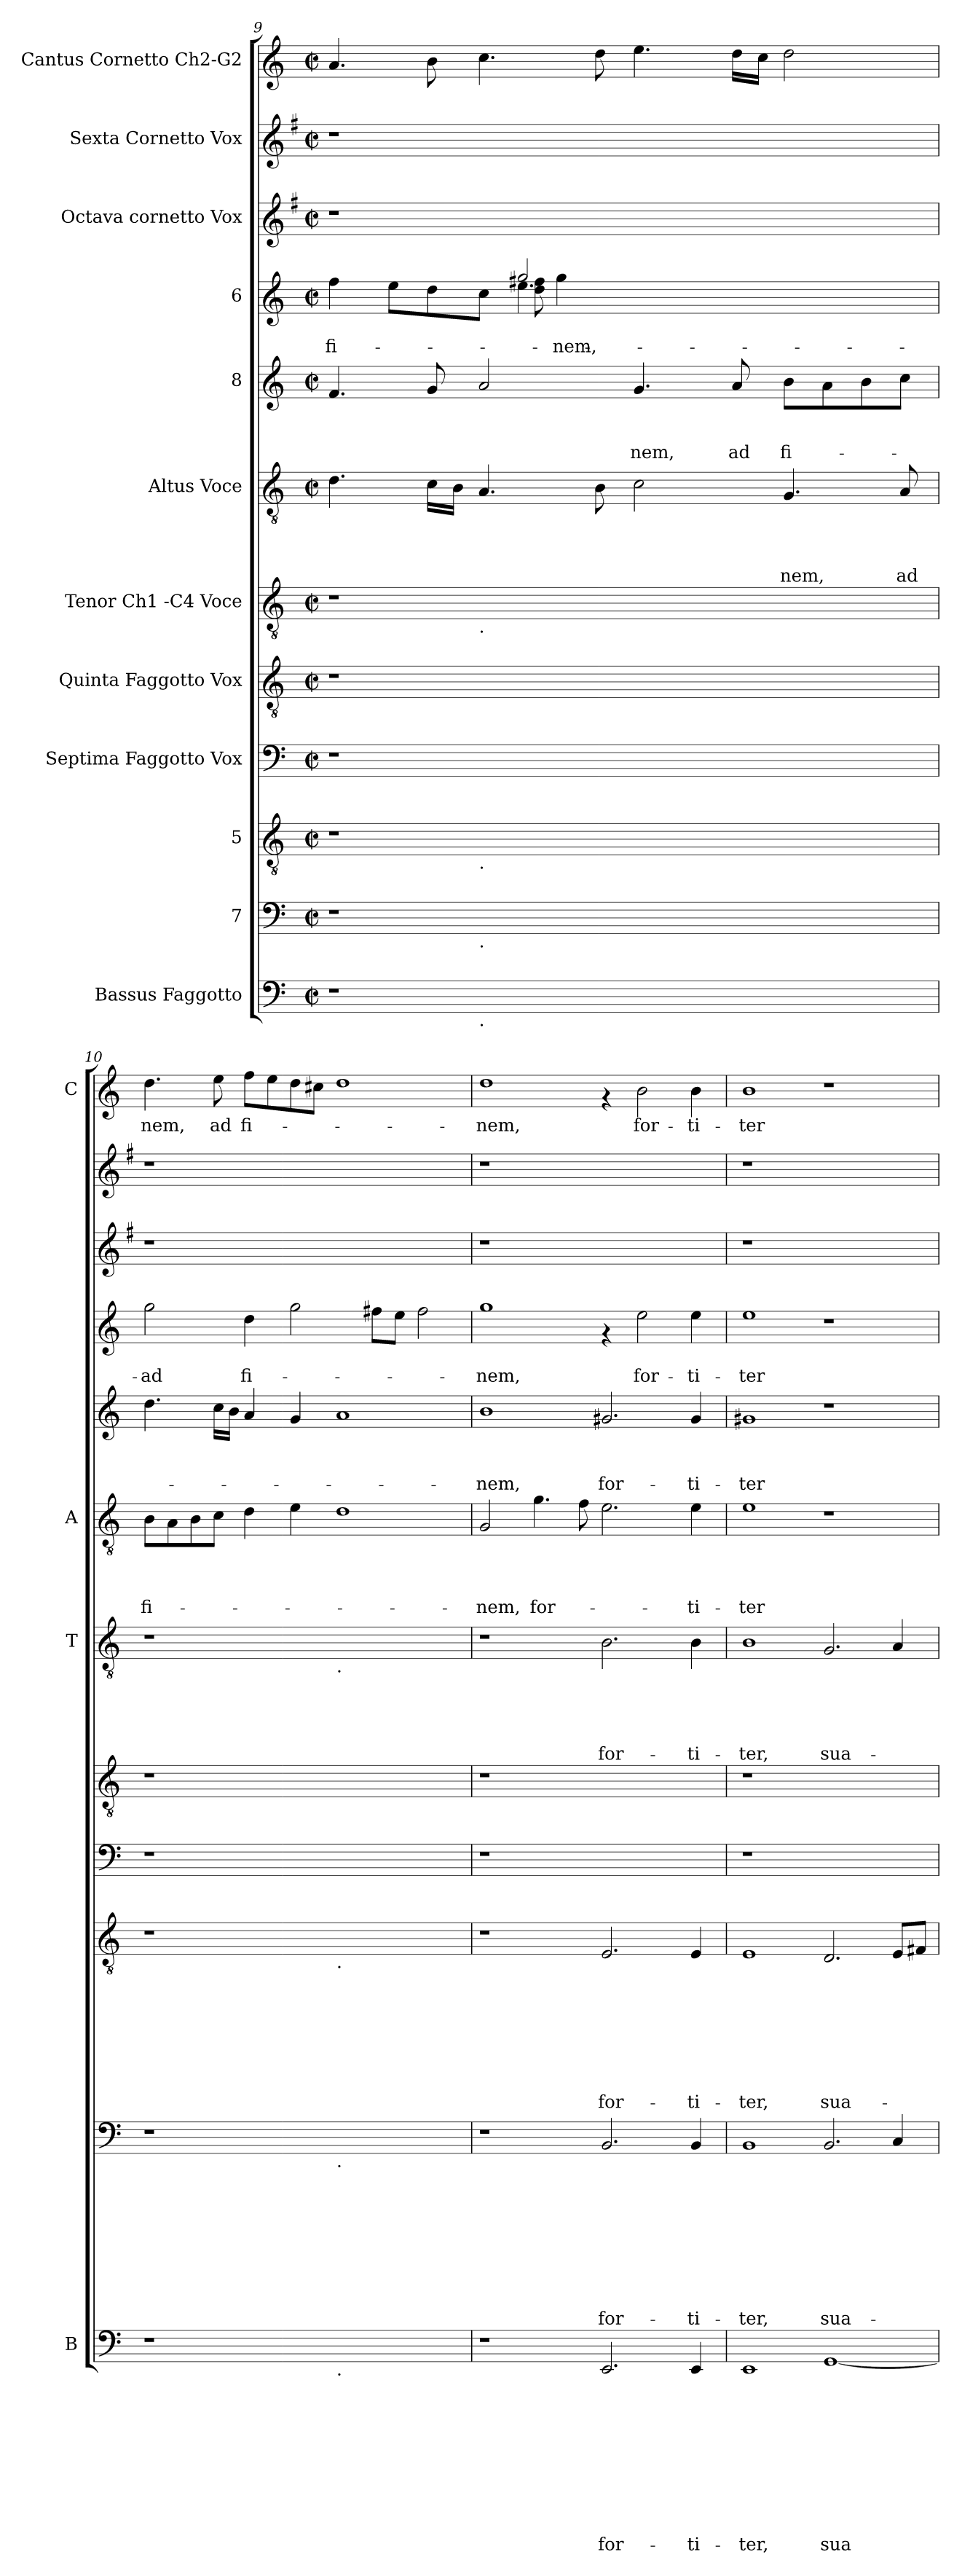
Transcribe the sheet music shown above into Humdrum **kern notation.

**kern	**text	**text	**text	**text	**text	**text	**text	**text	**text	**text	**kern	**text	**text	**text	**text	**text	**text	**text	**text	**text	**kern	**text	**text	**text	**text	**text	**text	**text	**text	**kern	**kern	**kern	**text	**text	**text	**text	**text	**kern	**text	**text	**text	**text	**kern	**text	**text	**text	**kern	**text	**text	**kern	**kern	**kern	**text
*part12	*part12	*part12	*part12	*part12	*part12	*part12	*part12	*part12	*part12	*part12	*part11	*part11	*part11	*part11	*part11	*part11	*part11	*part11	*part11	*part11	*part10	*part10	*part10	*part10	*part10	*part10	*part10	*part10	*part10	*part9	*part8	*part7	*part7	*part7	*part7	*part7	*part7	*part6	*part6	*part6	*part6	*part6	*part5	*part5	*part5	*part5	*part4	*part4	*part4	*part3	*part2	*part1	*part1
*staff12	*staff12	*staff12	*staff12	*staff12	*staff12	*staff12	*staff12	*staff12	*staff12	*staff12	*staff11	*staff11	*staff11	*staff11	*staff11	*staff11	*staff11	*staff11	*staff11	*staff11	*staff10	*staff10	*staff10	*staff10	*staff10	*staff10	*staff10	*staff10	*staff10	*staff9	*staff8	*staff7	*staff7	*staff7	*staff7	*staff7	*staff7	*staff6	*staff6	*staff6	*staff6	*staff6	*staff5	*staff5	*staff5	*staff5	*staff4	*staff4	*staff4	*staff3	*staff2	*staff1	*staff1
*I"Bassus Faggotto	*	*	*	*	*	*	*	*	*	*	*I"7	*	*	*	*	*	*	*	*	*	*I"5	*	*	*	*	*	*	*	*	*I"Septima Faggotto Vox	*I"Quinta Faggotto Vox	*I"Tenor Ch1 -C4 Voce	*	*	*	*	*	*I"Altus Voce	*	*	*	*	*I"8	*	*	*	*I"6	*	*	*I"Octava cornetto Vox	*I"Sexta Cornetto Vox	*I"Cantus Cornetto Ch2-G2	*
*I'B	*	*	*	*	*	*	*	*	*	*	*	*	*	*	*	*	*	*	*	*	*	*	*	*	*	*	*	*	*	*	*	*I'T	*	*	*	*	*	*I'A	*	*	*	*	*	*	*	*	*	*	*	*	*	*I'C	*
*clefF4	*	*	*	*	*	*	*	*	*	*	*clefF4	*	*	*	*	*	*	*	*	*	*clefGv2	*	*	*	*	*	*	*	*	*clefF4	*clefGv2	*clefGv2	*	*	*	*	*	*clefGv2	*	*	*	*	*clefG2	*	*	*	*clefG2	*	*	*clefG2	*clefG2	*clefG2	*
*	*	*	*	*	*	*	*	*	*	*	*	*	*	*	*	*	*	*	*	*	*	*	*	*	*	*	*	*	*	*	*	*	*	*	*	*	*	*	*	*	*	*	*	*	*	*	*	*	*	*ITrd4c7	*ITrd4c7	*	*
*k[]	*	*	*	*	*	*	*	*	*	*	*k[]	*	*	*	*	*	*	*	*	*	*k[]	*	*	*	*	*	*	*	*	*k[]	*k[]	*k[]	*	*	*	*	*	*k[]	*	*	*	*	*k[]	*	*	*	*k[]	*	*	*k[]	*k[]	*k[]	*
*C:	*	*	*	*	*	*	*	*	*	*	*C:	*	*	*	*	*	*	*	*	*	*C:	*	*	*	*	*	*	*	*	*C:	*C:	*C:	*	*	*	*	*	*C:	*	*	*	*	*C:	*	*	*	*C:	*	*	*C:	*C:	*C:	*
*M2/2	*	*	*	*	*	*	*	*	*	*	*M2/2	*	*	*	*	*	*	*	*	*	*M2/2	*	*	*	*	*	*	*	*	*M2/2	*M2/2	*M2/2	*	*	*	*	*	*M2/2	*	*	*	*	*M2/2	*	*	*	*M2/2	*	*	*M2/2	*M2/2	*M2/2	*
*met(c|)	*	*	*	*	*	*	*	*	*	*	*met(c|)	*	*	*	*	*	*	*	*	*	*met(c|)	*	*	*	*	*	*	*	*	*met(c|)	*met(c|)	*met(c|)	*	*	*	*	*	*met(c|)	*	*	*	*	*met(c|)	*	*	*	*met(c|)	*	*	*met(c|)	*met(c|)	*met(c|)	*
=9	=9	=9	=9	=9	=9	=9	=9	=9	=9	=9	=9	=9	=9	=9	=9	=9	=9	=9	=9	=9	=9	=9	=9	=9	=9	=9	=9	=9	=9	=9	=9	=9	=9	=9	=9	=9	=9	=9	=9	=9	=9	=9	=9	=9	=9	=9	=9	=9	=9	=9	=9	=9	=9
!	!	!	!	!	!	!	!	!	!	!	!	!	!	!	!	!	!	!	!	!	!	!	!	!	!	!	!	!	!	!	!	!	!	!	!	!	!	!	!	!	!	!	!	!	!	!	!	!	!LO:LY:b	!	!	!	!
*^	*	*	*	*	*	*	*	*	*	*	*^	*	*	*	*	*	*	*	*	*	*^	*	*	*	*	*	*	*	*	*	*	*^	*	*	*	*	*	*	*	*	*	*	*	*	*	*	*^	*	*	*	*	*	*
*	*	*	*	*	*	*	*	*	*	*	*	*	*	*	*	*	*	*	*	*	*	*	*	*	*	*	*	*	*	*	*	*	*	*	*	*	*	*	*	*	*	*	*	*	*	*	*	*	*	*	*	*^	*	*	*	*	*	*
1r	2ryy	.	.	.	.	.	.	.	.	.	.	1r	2ryy	.	.	.	.	.	.	.	.	.	1r	2ryy	.	.	.	.	.	.	.	.	1r	1r	1r	2ryy	.	.	.	.	.	4.d\	.	.	.	.	4.f/	.	.	.	4ff\	2ryy	2ryy	.	fi-	1r	1r	4.a/	.
.	.	.	.	.	.	.	.	.	.	.	.	.	.	.	.	.	.	.	.	.	.	.	.	.	.	.	.	.	.	.	.	.	.	.	.	.	.	.	.	.	.	.	.	.	.	.	.	.	.	.	8ee\L	.	.	.	.	.	.	.	.
.	.	.	.	.	.	.	.	.	.	.	.	.	.	.	.	.	.	.	.	.	.	.	.	.	.	.	.	.	.	.	.	.	.	.	.	.	.	.	.	.	.	16c\LL	.	.	.	.	8g/	.	.	.	8dd\	.	.	.	.	.	.	8b\	.
.	.	.	.	.	.	.	.	.	.	.	.	.	.	.	.	.	.	.	.	.	.	.	.	.	.	.	.	.	.	.	.	.	.	.	.	.	.	.	.	.	.	16B\JJ	.	.	.	.	.	.	.	.	.	.	.	.	.	.	.	.	.
!	!	!	!	!	!	!	!	!	!	!	!	!	!	!	!	!	!	!	!	!	!	!	!	!	!	!	!	!	!	!	!	!	!	!	!	!LO:TX:b:t=.	!	!	!	!	!	!	!	!	!	!	!	!	!	!	!	!	!	!	!	!	!	!	!
!	!	!	!	!	!	!	!	!	!	!	!	!	!	!	!	!	!	!	!	!	!	!	!	!LO:TX:b:t=.	!	!	!	!	!	!	!	!	!	!	!	!	!	!	!	!	!	!	!	!	!	!	!	!	!	!	!	!	!	!	!	!	!	!	!
!	!	!	!	!	!	!	!	!	!	!	!	!	!LO:TX:b:t=.	!	!	!	!	!	!	!	!	!	!	!	!	!	!	!	!	!	!	!	!	!	!	!	!	!	!	!	!	!	!	!	!	!	!	!	!	!	!	!	!	!	!	!	!	!	!
!	!LO:TX:b:t=.	!	!	!	!	!	!	!	!	!	!	!	!	!	!	!	!	!	!	!	!	!	!	!	!	!	!	!	!	!	!	!	!	!	!	!	!	!	!	!	!	!	!	!	!	!	!	!	!	!	!	!	!	!	!	!	!	!	!
.	1.ryy	.	.	.	.	.	.	.	.	.	.	.	1.ryy	.	.	.	.	.	.	.	.	.	.	1.ryy	.	.	.	.	.	.	.	.	.	.	.	1.ryy	.	.	.	.	.	4.A/	.	.	.	.	2a/	.	.	.	8cc\J	8ryy	8ryy	.	.	.	.	4.cc\	.
.	.	.	.	.	.	.	.	.	.	.	.	.	.	.	.	.	.	.	.	.	.	.	.	.	.	.	.	.	.	.	.	.	.	.	.	.	.	.	.	.	.	.	.	.	.	.	.	.	.	.	2gg/	4.ee\	8dd\ 8ff#X\	.	.	.	.	.	.
!	!	!	!	!	!	!	!	!	!	!	!	!	!	!	!	!	!	!	!	!	!	!	!	!	!	!	!	!	!	!	!	!	!	!	!	!	!	!	!	!	!	!	!	!	!	!	!	!	!	!	!	!	!	!	!LO:LY:b	!	!	!	!
.	.	.	.	.	.	.	.	.	.	.	.	.	.	.	.	.	.	.	.	.	.	.	.	.	.	.	.	.	.	.	.	.	.	.	.	.	.	.	.	.	.	.	.	.	.	.	.	.	.	.	.	.	4gg\	.	-nem,	.	.	.	.
.	.	.	.	.	.	.	.	.	.	.	.	.	.	.	.	.	.	.	.	.	.	.	.	.	.	.	.	.	.	.	.	.	.	.	.	.	.	.	.	.	.	8B\	.	.	.	.	.	.	.	.	.	.	.	.	.	.	.	8dd\	.
!	!	!	!	!	!	!	!	!	!	!	!	!	!	!	!	!	!	!	!	!	!	!	!	!	!	!	!	!	!	!	!	!	!	!	!	!	!	!	!	!	!	!	!	!	!	!	!	!	!	!LO:LY:b	!	!	!	!	!	!	!	!	!
1ryy	.	.	.	.	.	.	.	.	.	.	.	1ryy	.	.	.	.	.	.	.	.	.	.	1ryy	.	.	.	.	.	.	.	.	.	1ryy	1ryy	1ryy	.	.	.	.	.	.	2c\	.	.	.	.	4.g/	.	.	-nem,	.	2..ryy	2..ryy	.	.	1ryy	1ryy	4.ee\	.
.	.	.	.	.	.	.	.	.	.	.	.	.	.	.	.	.	.	.	.	.	.	.	.	.	.	.	.	.	.	.	.	.	.	.	.	.	.	.	.	.	.	.	.	.	.	.	.	.	.	.	2..ryy	.	.	.	.	.	.	.	.
!	!	!	!	!	!	!	!	!	!	!	!	!	!	!	!	!	!	!	!	!	!	!	!	!	!	!	!	!	!	!	!	!	!	!	!	!	!	!	!	!	!	!	!	!	!	!	!	!	!	!LO:LY:b	!	!	!	!	!	!	!	!	!
.	.	.	.	.	.	.	.	.	.	.	.	.	.	.	.	.	.	.	.	.	.	.	.	.	.	.	.	.	.	.	.	.	.	.	.	.	.	.	.	.	.	.	.	.	.	.	8a/	.	.	ad	.	.	.	.	.	.	.	16dd\LL	.
.	.	.	.	.	.	.	.	.	.	.	.	.	.	.	.	.	.	.	.	.	.	.	.	.	.	.	.	.	.	.	.	.	.	.	.	.	.	.	.	.	.	.	.	.	.	.	.	.	.	.	.	.	.	.	.	.	.	16cc\JJ	.
!	!	!	!	!	!	!	!	!	!	!	!	!	!	!	!	!	!	!	!	!	!	!	!	!	!	!	!	!	!	!	!	!	!	!	!	!	!	!	!	!	!	!	!	!	!	!LO:LY:b	!	!	!	!LO:LY:b	!	!	!	!	!	!	!	!	!
.	.	.	.	.	.	.	.	.	.	.	.	.	.	.	.	.	.	.	.	.	.	.	.	.	.	.	.	.	.	.	.	.	.	.	.	.	.	.	.	.	.	4.G/	.	.	.	-nem,	8b\L	.	.	fi-	.	.	.	.	.	.	.	2dd\	.
.	.	.	.	.	.	.	.	.	.	.	.	.	.	.	.	.	.	.	.	.	.	.	.	.	.	.	.	.	.	.	.	.	.	.	.	.	.	.	.	.	.	.	.	.	.	.	8a\	.	.	.	.	.	.	.	.	.	.	.	.
.	.	.	.	.	.	.	.	.	.	.	.	.	.	.	.	.	.	.	.	.	.	.	.	.	.	.	.	.	.	.	.	.	.	.	.	.	.	.	.	.	.	.	.	.	.	.	8b\	.	.	.	.	.	.	.	.	.	.	.	.
!	!	!	!	!	!	!	!	!	!	!	!	!	!	!	!	!	!	!	!	!	!	!	!	!	!	!	!	!	!	!	!	!	!	!	!	!	!	!	!	!	!	!	!	!	!	!LO:LY:b	!	!	!	!	!	!	!	!	!	!	!	!	!
.	.	.	.	.	.	.	.	.	.	.	.	.	.	.	.	.	.	.	.	.	.	.	.	.	.	.	.	.	.	.	.	.	.	.	.	.	.	.	.	.	.	8A/	.	.	.	ad	8cc\J	.	.	.	.	8ryy	8ryy	.	.	.	.	.	.
!!LO:PB:g=z
=10	=10	=10	=10	=10	=10	=10	=10	=10	=10	=10	=10	=10	=10	=10	=10	=10	=10	=10	=10	=10	=10	=10	=10	=10	=10	=10	=10	=10	=10	=10	=10	=10	=10	=10	=10	=10	=10	=10	=10	=10	=10	=10	=10	=10	=10	=10	=10	=10	=10	=10	=10	=10	=10	=10	=10	=10	=10	=10	=10
!	!	!	!	!	!	!	!	!	!	!	!	!	!	!	!	!	!	!	!	!	!	!	!	!	!	!	!	!	!	!	!	!	!	!	!	!	!	!	!	!	!	!	!	!	!	!LO:LY:b	!	!	!	!	!	!	!	!	!LO:LY:b	!	!	!	!LO:LY:b
*v	*v	*	*	*	*	*	*	*	*	*	*	*	*	*	*	*	*	*	*	*	*	*	*v	*v	*	*	*	*	*	*	*	*	*	*	*v	*v	*	*	*	*	*	*	*	*	*	*	*	*	*	*	*v	*v	*v	*	*	*	*	*	*
*	*	*	*	*	*	*	*	*	*	*	*v	*v	*	*	*	*	*	*	*	*	*	*	*	*	*	*	*	*	*	*	*	*	*	*	*	*	*	*	*	*	*	*	*	*	*	*	*	*	*	*	*	*	*	*
1r	.	.	.	.	.	.	.	.	.	.	1r	.	.	.	.	.	.	.	.	.	1r	.	.	.	.	.	.	.	.	1r	1r	1r	.	.	.	.	.	8B\L	.	.	.	fi-	4.dd\	.	.	.	2gg\	.	ad	1r	1r	4.dd\	-nem,
.	.	.	.	.	.	.	.	.	.	.	.	.	.	.	.	.	.	.	.	.	.	.	.	.	.	.	.	.	.	.	.	.	.	.	.	.	.	8A\	.	.	.	.	.	.	.	.	.	.	.	.	.	.	.
.	.	.	.	.	.	.	.	.	.	.	.	.	.	.	.	.	.	.	.	.	.	.	.	.	.	.	.	.	.	.	.	.	.	.	.	.	.	8B\	.	.	.	.	.	.	.	.	.	.	.	.	.	.	.
!	!	!	!	!	!	!	!	!	!	!	!	!	!	!	!	!	!	!	!	!	!	!	!	!	!	!	!	!	!	!	!	!	!	!	!	!	!	!	!	!	!	!	!	!	!	!	!	!	!	!	!	!	!LO:LY:b
.	.	.	.	.	.	.	.	.	.	.	.	.	.	.	.	.	.	.	.	.	.	.	.	.	.	.	.	.	.	.	.	.	.	.	.	.	.	8c\J	.	.	.	.	16cc\LL	.	.	.	.	.	.	.	.	8ee\	ad
.	.	.	.	.	.	.	.	.	.	.	.	.	.	.	.	.	.	.	.	.	.	.	.	.	.	.	.	.	.	.	.	.	.	.	.	.	.	.	.	.	.	.	16b\JJ	.	.	.	.	.	.	.	.	.	.
!	!	!	!	!	!	!	!	!	!	!	!	!	!	!	!	!	!	!	!	!	!	!	!	!	!	!	!	!	!	!	!	!	!	!	!	!	!	!	!	!	!	!	!	!	!	!	!	!	!LO:LY:b	!	!	!	!LO:LY:b
.	.	.	.	.	.	.	.	.	.	.	.	.	.	.	.	.	.	.	.	.	.	.	.	.	.	.	.	.	.	.	.	.	.	.	.	.	.	4d\	.	.	.	.	4a/	.	.	.	4dd\	.	fi-	.	.	8ff\L	fi-
.	.	.	.	.	.	.	.	.	.	.	.	.	.	.	.	.	.	.	.	.	.	.	.	.	.	.	.	.	.	.	.	.	.	.	.	.	.	.	.	.	.	.	.	.	.	.	.	.	.	.	.	8ee\	.
.	.	.	.	.	.	.	.	.	.	.	.	.	.	.	.	.	.	.	.	.	.	.	.	.	.	.	.	.	.	.	.	.	.	.	.	.	.	4e\	.	.	.	.	4g/	.	.	.	2gg\	.	.	.	.	8dd\	.
.	.	.	.	.	.	.	.	.	.	.	.	.	.	.	.	.	.	.	.	.	.	.	.	.	.	.	.	.	.	.	.	.	.	.	.	.	.	.	.	.	.	.	.	.	.	.	.	.	.	.	.	8cc#X\J	.
!	!	!	!	!	!	!	!	!	!	!	!	!	!	!	!	!	!	!	!	!	!	!	!	!	!	!	!	!	!	!	!	!LO:TX:b:t=.	!	!	!	!	!	!	!	!	!	!	!	!	!	!	!	!	!	!	!	!	!
!	!	!	!	!	!	!	!	!	!	!	!	!	!	!	!	!	!	!	!	!	!LO:TX:b:t=.	!	!	!	!	!	!	!	!	!	!	!	!	!	!	!	!	!	!	!	!	!	!	!	!	!	!	!	!	!	!	!	!
!	!	!	!	!	!	!	!	!	!	!	!LO:TX:b:t=.	!	!	!	!	!	!	!	!	!	!	!	!	!	!	!	!	!	!	!	!	!	!	!	!	!	!	!	!	!	!	!	!	!	!	!	!	!	!	!	!	!	!
!LO:TX:b:t=.	!	!	!	!	!	!	!	!	!	!	!	!	!	!	!	!	!	!	!	!	!	!	!	!	!	!	!	!	!	!	!	!	!	!	!	!	!	!	!	!	!	!	!	!	!	!	!	!	!	!	!	!	!
1ryy	.	.	.	.	.	.	.	.	.	.	1ryy	.	.	.	.	.	.	.	.	.	1ryy	.	.	.	.	.	.	.	.	1ryy	1ryy	1ryy	.	.	.	.	.	1d	.	.	.	.	1a	.	.	.	.	.	.	1ryy	1ryy	1dd	.
.	.	.	.	.	.	.	.	.	.	.	.	.	.	.	.	.	.	.	.	.	.	.	.	.	.	.	.	.	.	.	.	.	.	.	.	.	.	.	.	.	.	.	.	.	.	.	8ff#X\L	.	.	.	.	.	.
.	.	.	.	.	.	.	.	.	.	.	.	.	.	.	.	.	.	.	.	.	.	.	.	.	.	.	.	.	.	.	.	.	.	.	.	.	.	.	.	.	.	.	.	.	.	.	8ee\J	.	.	.	.	.	.
.	.	.	.	.	.	.	.	.	.	.	.	.	.	.	.	.	.	.	.	.	.	.	.	.	.	.	.	.	.	.	.	.	.	.	.	.	.	.	.	.	.	.	.	.	.	.	2ff#\	.	.	.	.	.	.
=11	=11	=11	=11	=11	=11	=11	=11	=11	=11	=11	=11	=11	=11	=11	=11	=11	=11	=11	=11	=11	=11	=11	=11	=11	=11	=11	=11	=11	=11	=11	=11	=11	=11	=11	=11	=11	=11	=11	=11	=11	=11	=11	=11	=11	=11	=11	=11	=11	=11	=11	=11	=11	=11
!	!	!	!	!	!	!	!	!	!	!	!	!	!	!	!	!	!	!	!	!	!	!	!	!	!	!	!	!	!	!	!	!	!	!	!	!	!	!	!	!	!	!LO:LY:b	!	!	!	!LO:LY:b	!	!	!LO:LY:b	!	!	!	!LO:LY:b
1r	.	.	.	.	.	.	.	.	.	.	1r	.	.	.	.	.	.	.	.	.	1r	.	.	.	.	.	.	.	.	1r	1r	1r	.	.	.	.	.	2G/	.	.	.	-nem,	1b	.	.	-nem,	1gg	.	-nem,	1r	1r	1dd	-nem,
!	!	!	!	!	!	!	!	!	!	!	!	!	!	!	!	!	!	!	!	!	!	!	!	!	!	!	!	!	!	!	!	!	!	!	!	!	!	!	!	!	!	!LO:LY:b	!	!	!	!	!	!	!	!	!	!	!
.	.	.	.	.	.	.	.	.	.	.	.	.	.	.	.	.	.	.	.	.	.	.	.	.	.	.	.	.	.	.	.	.	.	.	.	.	.	4.g\	.	.	.	for-	.	.	.	.	.	.	.	.	.	.	.
.	.	.	.	.	.	.	.	.	.	.	.	.	.	.	.	.	.	.	.	.	.	.	.	.	.	.	.	.	.	.	.	.	.	.	.	.	.	8f\	.	.	.	.	.	.	.	.	.	.	.	.	.	.	.
!	!	!	!	!	!	!	!	!	!	!LO:LY:b:rj	!	!	!	!	!	!	!	!	!	!LO:LY:b:rj	!	!	!	!	!	!	!	!	!LO:LY:b	!	!	!	!	!	!	!	!LO:LY:b	!	!	!	!	!	!	!	!	!LO:LY:b	!	!	!	!	!	!	!
2.EE/	.	.	.	.	.	.	.	.	.	for-	2.BB/	.	.	.	.	.	.	.	.	for-	2.E/	.	.	.	.	.	.	.	for-	1ryy	1ryy	2.B\	.	.	.	.	for-	2.e\	.	.	.	.	2.g#X/	.	.	for-	4rf	.	.	1ryy	1ryy	4rf	.
!	!	!	!	!	!	!	!	!	!	!	!	!	!	!	!	!	!	!	!	!	!	!	!	!	!	!	!	!	!	!	!	!	!	!	!	!	!	!	!	!	!	!	!	!	!	!	!	!	!LO:LY:b	!	!	!	!LO:LY:b
.	.	.	.	.	.	.	.	.	.	.	.	.	.	.	.	.	.	.	.	.	.	.	.	.	.	.	.	.	.	.	.	.	.	.	.	.	.	.	.	.	.	.	.	.	.	.	2ee\	.	for-	.	.	2b\	for-
!	!	!	!	!	!	!	!	!	!	!LO:LY:b:rj	!	!	!	!	!	!	!	!	!	!LO:LY:b:rj	!	!	!	!	!	!	!	!	!LO:LY:b	!	!	!	!	!	!	!	!LO:LY:b	!	!	!	!	!LO:LY:b	!	!	!	!LO:LY:b	!	!	!LO:LY:b	!	!	!	!LO:LY:b
4EE/	.	.	.	.	.	.	.	.	.	-ti-	4BB/	.	.	.	.	.	.	.	.	-ti-	4E/	.	.	.	.	.	.	.	-ti-	.	.	4B\	.	.	.	.	-ti-	4e\	.	.	.	-ti-	4g#/	.	.	-ti-	4ee\	.	-ti-	.	.	4b\	-ti-
=12	=12	=12	=12	=12	=12	=12	=12	=12	=12	=12	=12	=12	=12	=12	=12	=12	=12	=12	=12	=12	=12	=12	=12	=12	=12	=12	=12	=12	=12	=12	=12	=12	=12	=12	=12	=12	=12	=12	=12	=12	=12	=12	=12	=12	=12	=12	=12	=12	=12	=12	=12	=12	=12
!	!	!	!	!	!	!	!	!	!	!LO:LY:b:rj	!	!	!	!	!	!	!	!	!	!LO:LY:b:rj	!	!	!	!	!	!	!	!	!LO:LY:b	!	!	!	!	!	!	!	!LO:LY:b	!	!	!	!	!LO:LY:b	!	!	!	!LO:LY:b	!	!	!LO:LY:b	!	!	!	!LO:LY:b
1EE	.	.	.	.	.	.	.	.	.	-ter,	1BB	.	.	.	.	.	.	.	.	-ter,	1E	.	.	.	.	.	.	.	-ter,	1r	1r	1B	.	.	.	.	-ter,	1e	.	.	.	-ter	1g#X	.	.	-ter	1ee	.	-ter	1r	1r	1b	-ter
!	!	!	!	!	!	!	!	!	!	!LO:LY:b:rj	!	!	!	!	!	!	!	!	!	!LO:LY:b:rj	!	!	!	!	!	!	!	!	!LO:LY:b	!	!	!	!	!	!	!	!LO:LY:b	!	!	!	!	!	!	!	!	!	!	!	!	!	!	!	!
[<1GG	.	.	.	.	.	.	.	.	.	sua-	2.BB/	.	.	.	.	.	.	.	.	sua-	2.D/	.	.	.	.	.	.	.	sua-	1ryy	1ryy	2.G/	.	.	.	.	sua-	1r	.	.	.	.	1r	.	.	.	1r	.	.	1ryy	1ryy	1r	.
.	.	.	.	.	.	.	.	.	.	.	4C/	.	.	.	.	.	.	.	.	.	8E/L	.	.	.	.	.	.	.	.	.	.	4A/	.	.	.	.	.	.	.	.	.	.	.	.	.	.	.	.	.	.	.	.	.
.	.	.	.	.	.	.	.	.	.	.	.	.	.	.	.	.	.	.	.	.	8F#X/J	.	.	.	.	.	.	.	.	.	.	.	.	.	.	.	.	.	.	.	.	.	.	.	.	.	.	.	.	.	.	.	.
=	=	=	=	=	=	=	=	=	=	=	=	=	=	=	=	=	=	=	=	=	=	=	=	=	=	=	=	=	=	=	=	=	=	=	=	=	=	=	=	=	=	=	=	=	=	=	=	=	=	=	=	=	=
*-	*-	*-	*-	*-	*-	*-	*-	*-	*-	*-	*-	*-	*-	*-	*-	*-	*-	*-	*-	*-	*-	*-	*-	*-	*-	*-	*-	*-	*-	*-	*-	*-	*-	*-	*-	*-	*-	*-	*-	*-	*-	*-	*-	*-	*-	*-	*-	*-	*-	*-	*-	*-	*-
